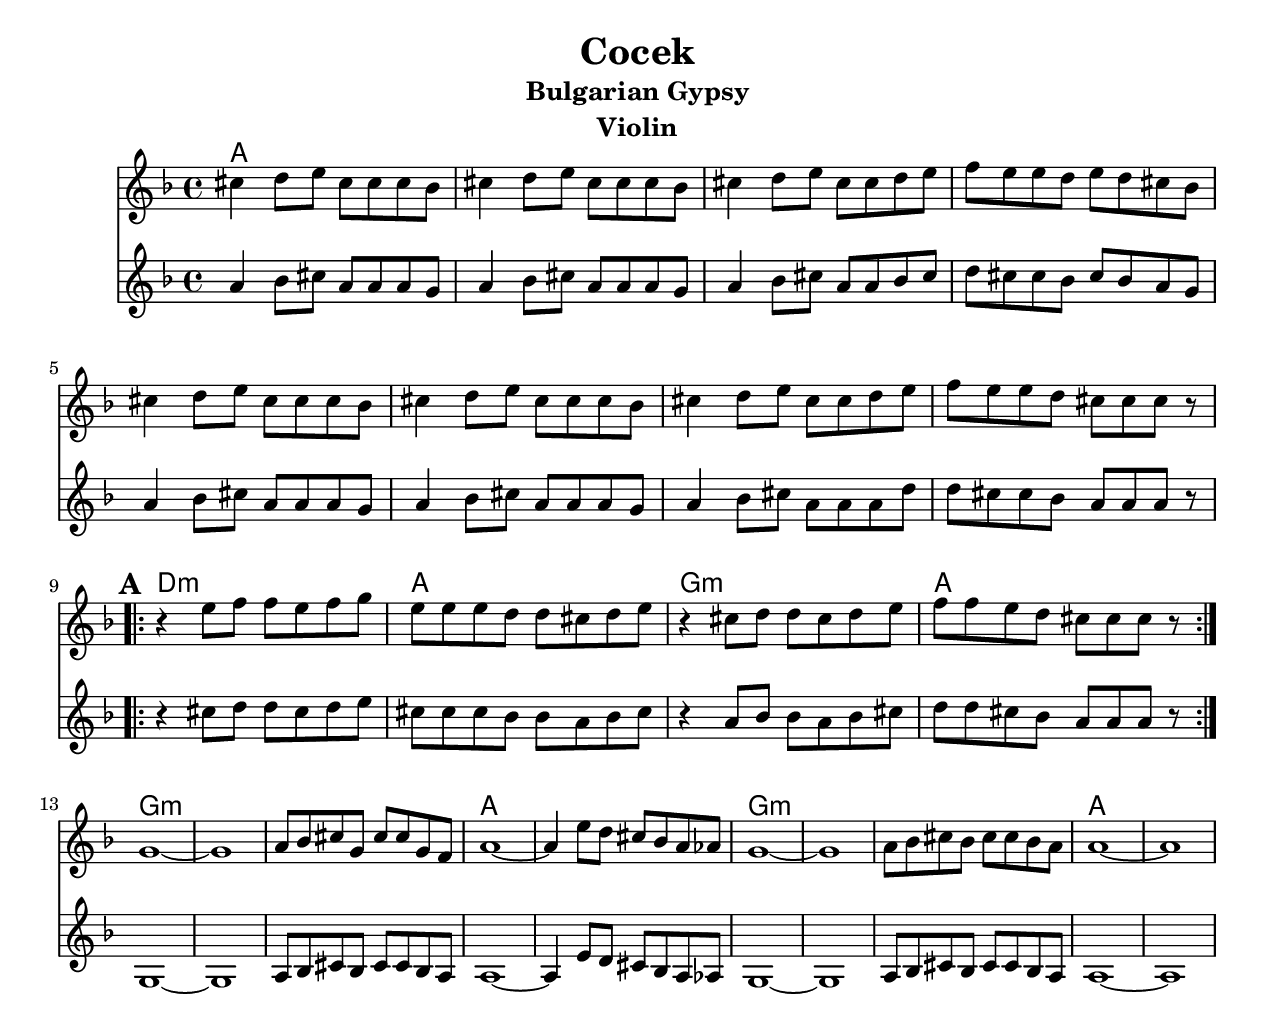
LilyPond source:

\version "2.18.0"
\include "english.ly"

\paper{
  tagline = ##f
  print-all-headers = ##t
  #(set-paper-size "letter")
}
date = #(strftime "%d-%m-%Y" (localtime (current-time)))

%\markup{ \italic{ " Updated " \date  }  }

%\markup{ (Bottom Line) }
setup = \relative c''' {
  \clef treble

  \key d \minor
  \time 4/4
  \set Score.markFormatter = #format-mark-box-alphabet
}

primas =  \relative c''{
  \clef treble
  \key d\minor
  \time 4/4
  \set Score.markFormatter = #format-mark-box-alphabet

  cs4 d8 e cs cs cs bf
  cs4 d8 e cs cs cs bf
  cs4 d8 e cs cs d e
  f8 e e d e d cs bf|

  cs4 d8 e cs cs cs bf
  cs4 d8 e cs cs cs bf
  cs4 d8 e cs cs d e
  f8 e e d cs8 cs cs r
  \break

  \repeat volta 2{
  \mark \default
    r4   e8 f f e f g
    e8 e e d d cs d e
    r4 cs8 d d cs d e
    f8 f e d cs cs cs r|
    \break
  }
  g1 ~ 
  g1
  a8 bf cs g cs cs g f
  a1 ~

  a4 e'8 d cs bf a af
  g1 ~
  g1
  a8 bf cs bf cs cs bf a
  a1~
  a1

}

secund = \relative c'' {
  \clef treble

  \key d \minor
  \time 4/4
  \set Score.markFormatter = #format-mark-box-alphabet
  %\partial 16*3 a16 d f   %lead in notes


  a4  bf8 cs a a a g
  a4  bf8 cs a a a g
  a4 bf8 cs a a bf cs
  d8 cs cs bf cs bf a g

  a4  bf8 cs a a a g
  a4 bf8 cs a a a g
  a4 bf8 cs a a a d
  d8 cs cs bf a a a r

  \repeat volta 2{
  \mark \default
    r4 cs8   d d cs d e
    cs8 cs cs bf bf a bf cs|
    r4 a8 bf bf a bf cs
    d8 d cs bf a a a r|

  }

  g,1 ~
  g1
  a8 bf cs bf cs cs bf a
  a1 ~

  a4 e'8 d cs bf a af
  g1 ~
  g1
  a8 bf cs bf cs cs bf a
  a1~
  a1

}
%************************Lyrics Block****************
%\addlyrics{ Doe a deer }

harmonies = \chordmode {
  a1*8
  d1:m
  a1
  g1:m
  a1
  %b
  g1*3:m

  a1*2
  g1*3:m

  a1
}

\score {
  <<
    \new ChordNames {
      \set chordChanges = ##f
      \harmonies
    }
    \new Staff \primas
    \new Staff  \secund
    %\new Staff \transpose c c' \secund
  >>
  \header{
    title= "Cocek"
instrument= "Violin"
    subtitle="Bulgarian Gypsy"
instrument= "Violin"
    arranger= ""
  }
  \layout{indent = 1.0\cm}
  \midi{
    \tempo 4 = 120
  }
}
